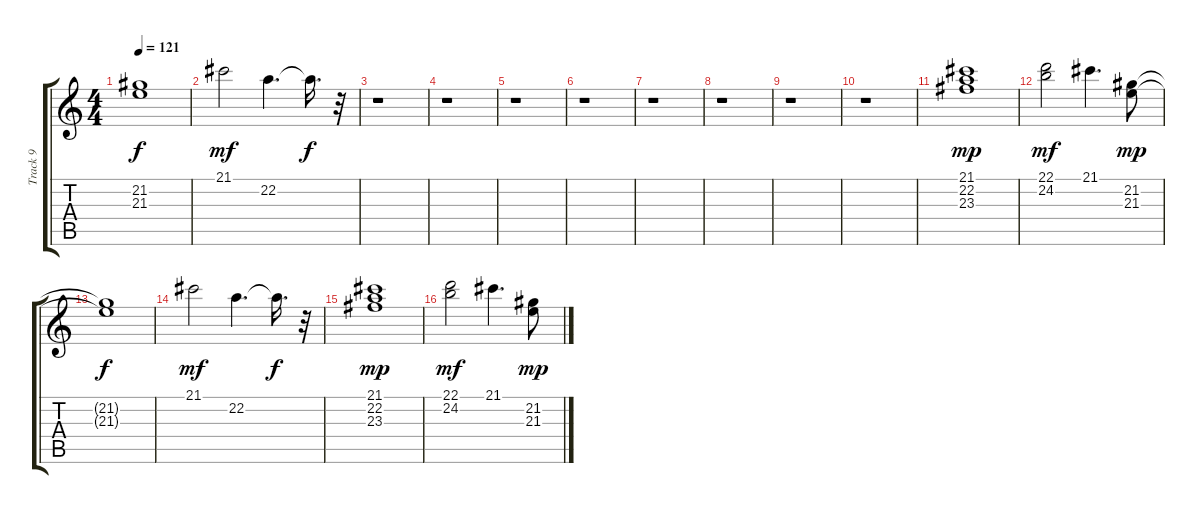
\track ("Track 9" "Track 9") {instrument percussiveorgan}
\staff {score tabs}
\tuning (E4 B3 G3 D3 A2 E2) {hide}
\ts (4 4)
\tempo 121
\clef g2
\ks c
(21.2{t} 21.3{t}).1{dy f} |
21.1.2{dy mf} 22.2.4{d} 22.2{t}.16{d dy f} r.32 |
r.1 |
r.1 |
r.1 |
r.1 |
r.1 |
r.1 |
r.1 |
r.1 |
(21.1 22.2 23.3).1{dy mp} |
(22.1 24.2).2{dy mf} 21.1.4{d} (21.2 21.3).8{dy mp} |
(21.2{t} 21.3{t}).1{dy f} |
21.1.2{dy mf} 22.2.4{d} 22.2{t}.16{d dy f} r.32 |
(21.1 22.2 23.3).1{dy mp} |
(22.1 24.2).2{dy mf} 21.1.4{d} (21.2 21.3).8{dy mp}
